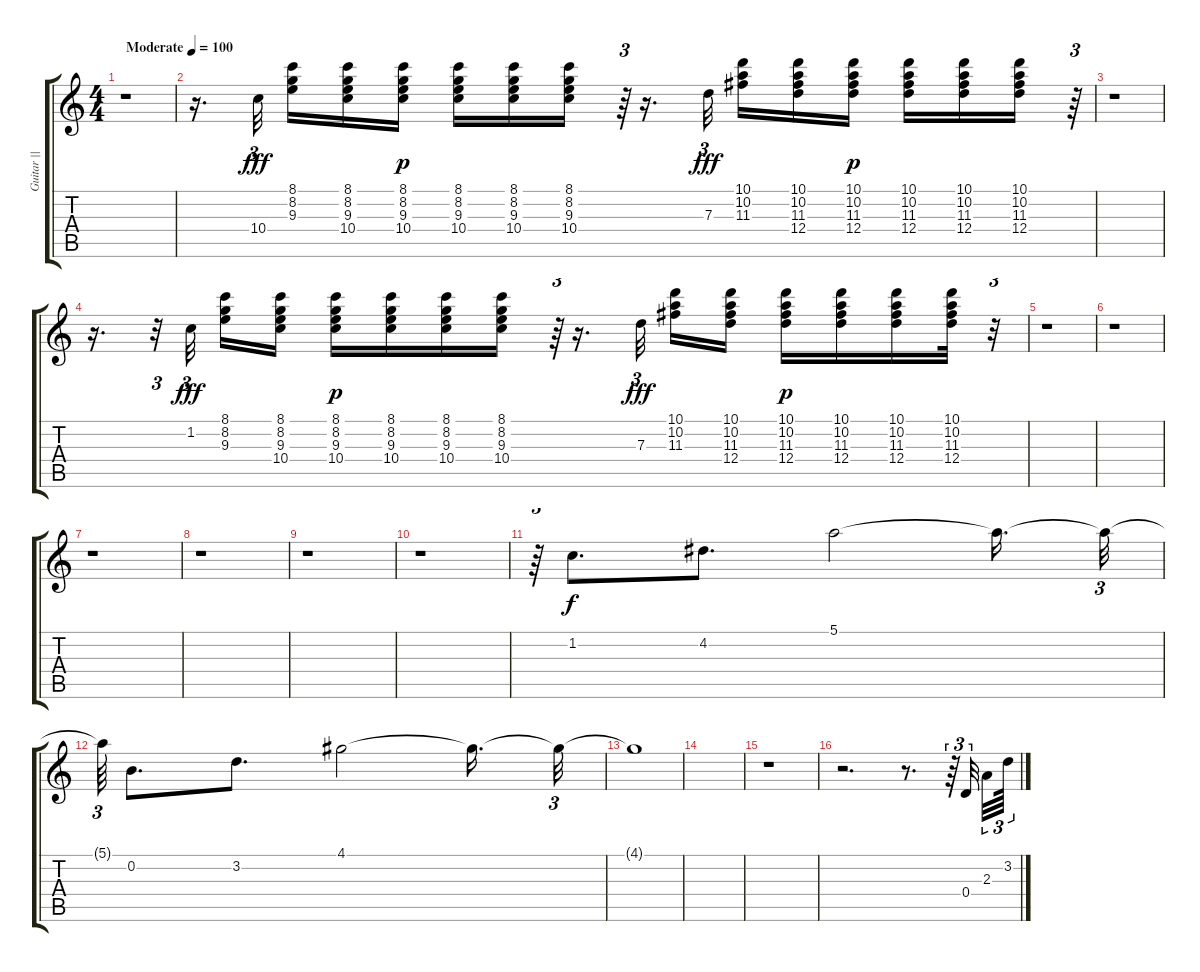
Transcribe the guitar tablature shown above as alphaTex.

\track ("Guitar || " "Guitar || ") {instrument acousticguitarsteel}
\staff {score tabs}
\tuning (E4 B3 G3 D3 A2 E2) {hide}
\ts (4 4)
\tempo (100 "Moderate")
\clef g2
\ks c
r.1{dy fff instrument acousticguitarsteel} |
r.16{d} 10.4.32{tu (3 2) balance 8 beam splitsecondary} (8.1 8.2 9.3).16 (8.1 8.2 9.3 10.4).16{balance 4} (8.1 8.2 9.3 10.4).16{dy p} (8.1 8.2 9.3 10.4).16 (8.1 8.2 9.3 10.4).16 (8.1 8.2 9.3 10.4).16 r.64{tu (3 2)} r.16{d} 7.3.32{tu (3 2) dy fff balance 8 beam splitsecondary} (10.1 10.2 11.3).16 (10.1 10.2 11.3 12.4).16{balance 4} (10.1 10.2 11.3 12.4).16{dy p} (10.1 10.2 11.3 12.4).16 (10.1 10.2 11.3 12.4).16 (10.1 10.2 11.3 12.4).16 r.64{tu (3 2)} |
r.1 |
r.16{d} r.32{tu (3 2)} 1.2.32{tu (3 2) dy fff balance 8 beam splitsecondary} (8.1 8.2 9.3).16 (8.1 8.2 9.3 10.4).16{balance 4} (8.1 8.2 9.3 10.4).16{dy p} (8.1 8.2 9.3 10.4).16 (8.1 8.2 9.3 10.4).16 (8.1 8.2 9.3 10.4).16 r.64{tu (3 2)} r.16{d} 7.3.32{tu (3 2) dy fff balance 8 beam splitsecondary} (10.1 10.2 11.3).16 (10.1 10.2 11.3 12.4).16{balance 4} (10.1 10.2 11.3 12.4).16{dy p} (10.1 10.2 11.3 12.4).16 (10.1 10.2 11.3 12.4).16 (10.1 10.2 11.3 12.4).32 r.32{tu (3 2)} |
r.1 |
r.1 |
r.1 |
r.1 |
r.1 |
r.1 |
r.64{tu (3 2)} 1.2.8{d dy f} 4.2.8{d} 5.1.2 5.1{t}.16{d} 5.1{t}.32{tu (3 2)} |
5.1{t}.64{tu (3 2)} 0.2.8{d} 3.2.8{d} 4.1.2 4.1{t}.16{d} 4.1{t}.32{tu (3 2)} |
4.1{t}.1 |
|
r.1 |
r.2{d} r.8{d} r.64{tu (3 2)} 0.4.32{tu (3 2) beam splitsecondary} 2.3.32{tu (3 2)} 3.2.64{tu (3 2)}
